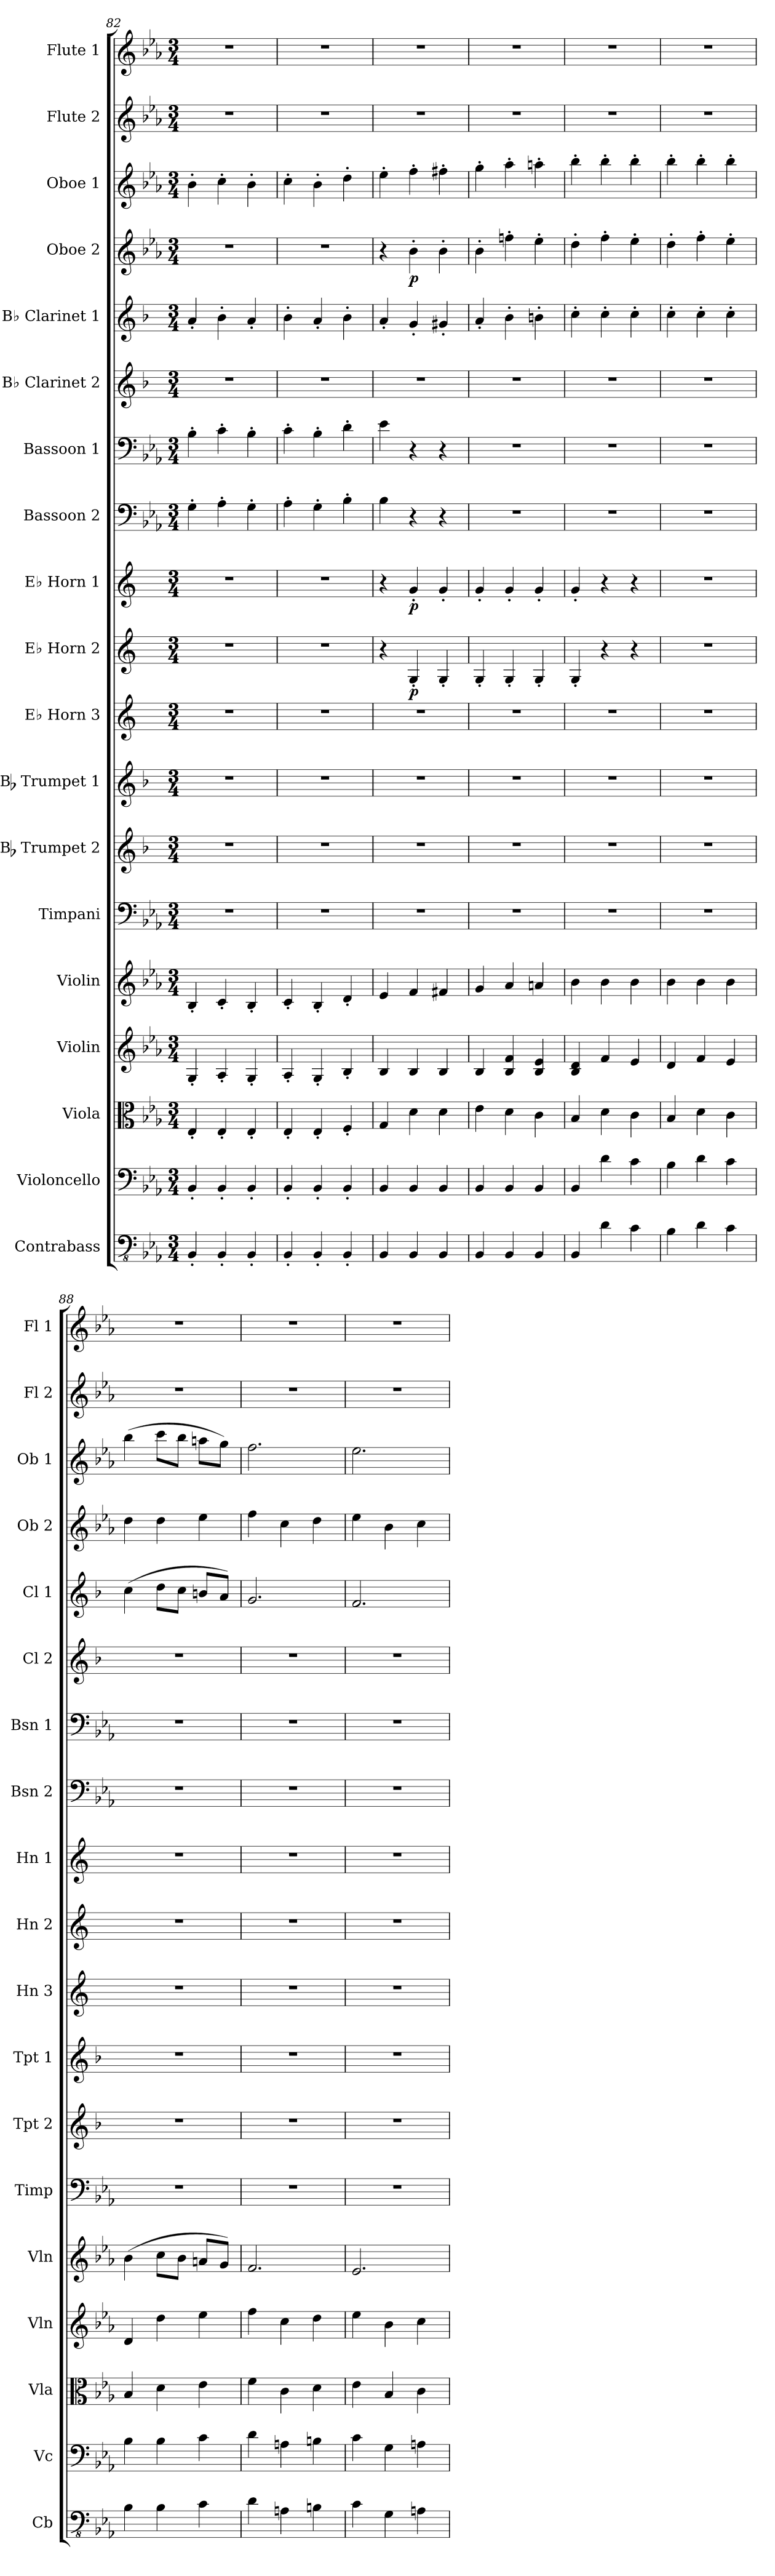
**kern	**kern	**kern	**kern	**kern	**kern	**kern	**kern	**kern	**kern	**dynam	**kern	**dynam	**kern	**kern	**kern	**kern	**kern	**dynam	**kern	**kern	**kern
*part19	*part18	*part17	*part16	*part15	*part14	*part13	*part12	*part11	*part10	*part10	*part9	*part9	*part8	*part7	*part6	*part5	*part4	*part4	*part3	*part2	*part1
*staff19	*staff18	*staff17	*staff16	*staff15	*staff14	*staff13	*staff12	*staff11	*staff10	*staff10	*staff9	*staff9	*staff8	*staff7	*staff6	*staff5	*staff4	*staff4	*staff3	*staff2	*staff1
*I"Contrabass	*I"Violoncello	*I"Viola	*I"Violin	*I"Violin	*I"Timpani	*I"Bb Trumpet 2	*I"Bb Trumpet 1	*I"E♭ Horn 3	*I"E♭ Horn 2	*	*I"E♭ Horn 1	*	*I"Bassoon 2	*I"Bassoon 1	*I"B♭ Clarinet 2	*I"B♭ Clarinet 1	*I"Oboe 2	*	*I"Oboe 1	*I"Flute 2	*I"Flute 1
*I'Cb	*I'Vc	*I'Vla	*I'Vln	*I'Vln	*I'Timp	*I'Tpt 2	*I'Tpt 1	*I'Hn 3	*I'Hn 2	*	*I'Hn 1	*	*I'Bsn 2	*I'Bsn 1	*I'Cl 2	*I'Cl 1	*I'Ob 2	*	*I'Ob 1	*I'Fl 2	*I'Fl 1
*clefFv4	*clefF4	*clefC3	*clefG2	*clefG2	*clefF4	*clefG2	*clefG2	*clefG2	*clefG2	*	*clefG2	*	*clefF4	*clefF4	*clefG2	*clefG2	*clefG2	*	*clefG2	*clefG2	*clefG2
*	*	*	*	*	*	*ITrd1c2	*ITrd1c2	*ITrd5c9	*ITrd5c9	*	*ITrd5c9	*	*	*	*ITrd1c2	*ITrd1c2	*	*	*	*	*
*k[b-e-a-]	*k[b-e-a-]	*k[b-e-a-]	*k[b-e-a-]	*k[b-e-a-]	*k[b-e-a-]	*k[b-e-a-]	*k[b-e-a-]	*k[b-e-a-]	*k[b-e-a-]	*	*k[b-e-a-]	*	*k[b-e-a-]	*k[b-e-a-]	*k[b-e-a-]	*k[b-e-a-]	*k[b-e-a-]	*	*k[b-e-a-]	*k[b-e-a-]	*k[b-e-a-]
*M3/4	*M3/4	*M3/4	*M3/4	*M3/4	*M3/4	*M3/4	*M3/4	*M3/4	*M3/4	*	*M3/4	*	*M3/4	*M3/4	*M3/4	*M3/4	*M3/4	*	*M3/4	*M3/4	*M3/4
=82	=82	=82	=82	=82	=82	=82	=82	=82	=82	=82	=82	=82	=82	=82	=82	=82	=82	=82	=82	=82	=82
4BBB-'/	4BB-'/	4E-'/	4G'/	4B-'/	2.r	2.r	2.r	2.r	2.r	.	2.r	.	4G'\	4B-'\	2.r	4g'/	2.r	.	4b-'\	2.r	2.r
4BBB-'/	4BB-'/	4E-'/	4A-'/	4c'/	.	.	.	.	.	.	.	.	4A-'\	4c'\	.	4a-'\	.	.	4cc'\	.	.
4BBB-'/	4BB-'/	4E-'/	4G'/	4B-'/	.	.	.	.	.	.	.	.	4G'\	4B-'\	.	4g'/	.	.	4b-'\	.	.
=83	=83	=83	=83	=83	=83	=83	=83	=83	=83	=83	=83	=83	=83	=83	=83	=83	=83	=83	=83	=83	=83
4BBB-'/	4BB-'/	4E-'/	4A-'/	4c'/	2.r	2.r	2.r	2.r	2.r	.	2.r	.	4A-'\	4c'\	2.r	4a-'\	2.r	.	4cc'\	2.r	2.r
4BBB-'/	4BB-'/	4E-'/	4G'/	4B-'/	.	.	.	.	.	.	.	.	4G'\	4B-'\	.	4g'/	.	.	4b-'\	.	.
4BBB-'/	4BB-'/	4F'/	4B-'/	4d'/	.	.	.	.	.	.	.	.	4B-'\	4d'\	.	4a-'\	.	.	4dd'\	.	.
=84	=84	=84	=84	=84	=84	=84	=84	=84	=84	=84	=84	=84	=84	=84	=84	=84	=84	=84	=84	=84	=84
4BBB-/	4BB-/	4G/	4B-/	4e-/	2.r	2.r	2.r	2.r	4r	.	4r	.	4B-\	4e-\	2.r	4g'/	4r	.	4ee-'\	2.r	2.r
!	!	!	!	!	!	!	!	!	!	!LO:DY:b	!	!LO:DY:b	!	!	!	!	!	!LO:DY:b	!	!	!
4BBB-/	4BB-/	4d\	4B-/	4f/	.	.	.	.	4BB-'/	p	4B-'/	p	4r	4r	.	4f'/	4b-'\	p	4ff'\	.	.
4BBB-/	4BB-/	4d\	4B-/	4f#X/	.	.	.	.	4BB-'/	.	4B-'/	.	4r	4r	.	4f#X'/	4b-'\	.	4ff#X'\	.	.
=85	=85	=85	=85	=85	=85	=85	=85	=85	=85	=85	=85	=85	=85	=85	=85	=85	=85	=85	=85	=85	=85
4BBB-/	4BB-/	4e-\	4B-/	4g/	2.r	2.r	2.r	2.r	4BB-'/	.	4B-'/	.	2.r	2.r	2.r	4g'/	4b-'\	.	4gg'\	2.r	2.r
4BBB-/	4BB-/	4d\	4B-/ 4f/	4a-/	.	.	.	.	4BB-'/	.	4B-'/	.	.	.	.	4a-'\	4ffn'\	.	4aa-'\	.	.
4BBB-/	4BB-/	4c\	4B-/ 4e-/	4an/	.	.	.	.	4BB-'/	.	4B-'/	.	.	.	.	4an'\	4ee-'\	.	4aan'\	.	.
=86	=86	=86	=86	=86	=86	=86	=86	=86	=86	=86	=86	=86	=86	=86	=86	=86	=86	=86	=86	=86	=86
4BBB-/	4BB-/	4B-/	4B-/ 4d/	4b-\	2.r	2.r	2.r	2.r	4BB-'/	.	4B-'/	.	2.r	2.r	2.r	4b-'\	4dd'\	.	4bb-'\	2.r	2.r
4D\	4d\	4d\	4f/	4b-\	.	.	.	.	4r	.	4r	.	.	.	.	4b-'\	4ff'\	.	4bb-'\	.	.
4C\	4c\	4c\	4e-/	4b-\	.	.	.	.	4r	.	4r	.	.	.	.	4b-'\	4ee-'\	.	4bb-'\	.	.
=87	=87	=87	=87	=87	=87	=87	=87	=87	=87	=87	=87	=87	=87	=87	=87	=87	=87	=87	=87	=87	=87
4BB-\	4B-\	4B-/	4d/	4b-\	2.r	2.r	2.r	2.r	2.r	.	2.r	.	2.r	2.r	2.r	4b-'\	4dd'\	.	4bb-'\	2.r	2.r
4D\	4d\	4d\	4f/	4b-\	.	.	.	.	.	.	.	.	.	.	.	4b-'\	4ff'\	.	4bb-'\	.	.
4C\	4c\	4c\	4e-/	4b-\	.	.	.	.	.	.	.	.	.	.	.	4b-'\	4ee-'\	.	4bb-'\	.	.
=88	=88	=88	=88	=88	=88	=88	=88	=88	=88	=88	=88	=88	=88	=88	=88	=88	=88	=88	=88	=88	=88
4BB-\	4B-\	4B-/	4d/	(4b-\	2.r	2.r	2.r	2.r	2.r	.	2.r	.	2.r	2.r	2.r	(4b-\	4dd\	.	(4bb-\	2.r	2.r
4BB-\	4B-\	4d\	4dd\	8cc\L	.	.	.	.	.	.	.	.	.	.	.	8cc\L	4dd\	.	8ccc\L	.	.
.	.	.	.	8b-\J	.	.	.	.	.	.	.	.	.	.	.	8b-\J	.	.	8bb-\J	.	.
4C\	4c\	4e-\	4ee-\	8an/L	.	.	.	.	.	.	.	.	.	.	.	8an/L	4ee-\	.	8aan\L	.	.
.	.	.	.	8g/J)	.	.	.	.	.	.	.	.	.	.	.	8g/J)	.	.	8gg\J)	.	.
=89	=89	=89	=89	=89	=89	=89	=89	=89	=89	=89	=89	=89	=89	=89	=89	=89	=89	=89	=89	=89	=89
4D\	4d\	4f\	4ff\	2.f/	2.r	2.r	2.r	2.r	2.r	.	2.r	.	2.r	2.r	2.r	2.f/	4ff\	.	2.ff\	2.r	2.r
4AAn\	4An\	4c\	4cc\	.	.	.	.	.	.	.	.	.	.	.	.	.	4cc\	.	.	.	.
4BBn\	4Bn\	4d\	4dd\	.	.	.	.	.	.	.	.	.	.	.	.	.	4dd\	.	.	.	.
=90	=90	=90	=90	=90	=90	=90	=90	=90	=90	=90	=90	=90	=90	=90	=90	=90	=90	=90	=90	=90	=90
4C\	4c\	4e-\	4ee-\	2.e-/	2.r	2.r	2.r	2.r	2.r	.	2.r	.	2.r	2.r	2.r	2.e-/	4ee-\	.	2.ee-\	2.r	2.r
4GG\	4G\	4B-/	4b-\	.	.	.	.	.	.	.	.	.	.	.	.	.	4b-\	.	.	.	.
4AAn\	4An\	4c\	4cc\	.	.	.	.	.	.	.	.	.	.	.	.	.	4cc\	.	.	.	.
=	=	=	=	=	=	=	=	=	=	=	=	=	=	=	=	=	=	=	=	=	=
*-	*-	*-	*-	*-	*-	*-	*-	*-	*-	*-	*-	*-	*-	*-	*-	*-	*-	*-	*-	*-	*-
